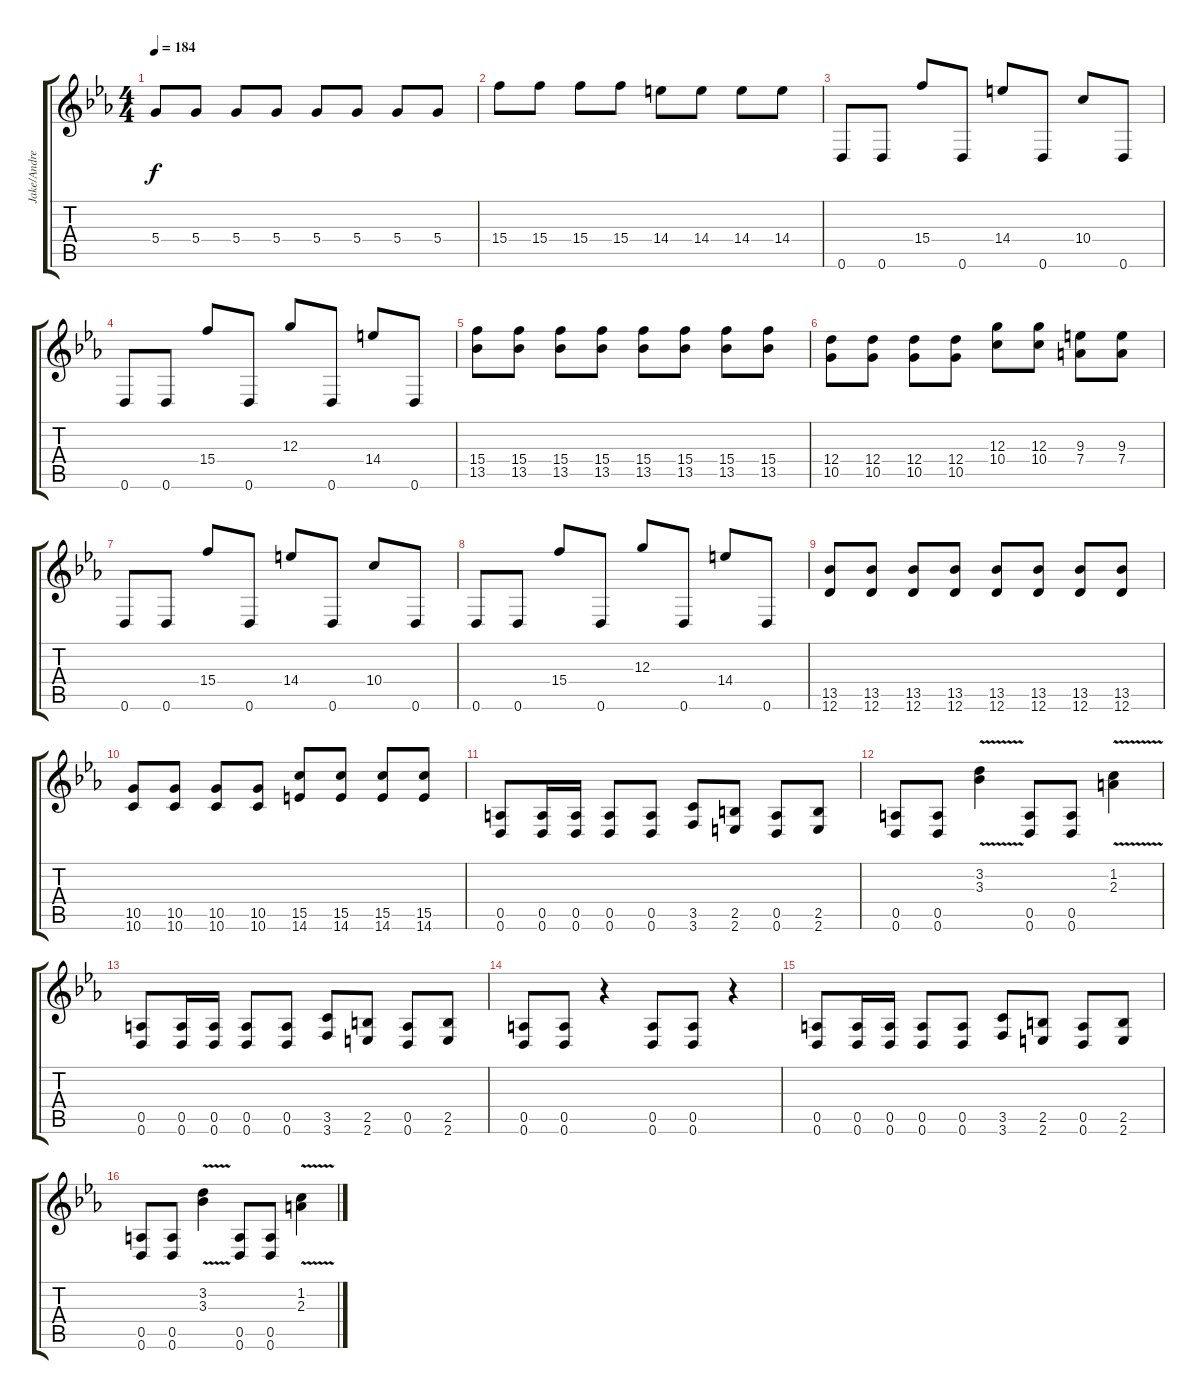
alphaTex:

\track ("Jake/Andrew" "Jake/Andre") {instrument distortionguitar}
\staff {score tabs}
\tuning (E4 B3 G3 D3 A2 D2) {hide}
\ts (4 4)
\tempo 184
\clef g2
\ks cminor
5.4.8{dy f} 5.4.8 5.4.8 5.4.8 5.4.8 5.4.8 5.4.8 5.4.8 |
15.4.8 15.4.8 15.4.8 15.4.8 14.4.8 14.4.8 14.4.8 14.4.8 |
0.6.8 0.6.8 15.4.8 0.6.8 14.4.8 0.6.8 10.4.8 0.6.8 |
0.6.8 0.6.8 15.4.8 0.6.8 12.3.8 0.6.8 14.4.8 0.6.8 |
(15.4 13.5).8 (15.4 13.5).8 (15.4 13.5).8 (15.4 13.5).8 (15.4 13.5).8 (15.4 13.5).8 (15.4 13.5).8 (15.4 13.5).8 |
(12.4 10.5).8 (12.4 10.5).8 (12.4 10.5).8 (12.4 10.5).8 (12.3 10.4).8 (12.3 10.4).8 (9.3 7.4).8 (9.3 7.4).8 |
0.6.8 0.6.8 15.4.8 0.6.8 14.4.8 0.6.8 10.4.8 0.6.8 |
0.6.8 0.6.8 15.4.8 0.6.8 12.3.8 0.6.8 14.4.8 0.6.8 |
(13.5 12.6).8 (13.5 12.6).8 (13.5 12.6).8 (13.5 12.6).8 (13.5 12.6).8 (13.5 12.6).8 (13.5 12.6).8 (13.5 12.6).8 |
(10.5 10.6).8 (10.5 10.6).8 (10.5 10.6).8 (10.5 10.6).8 (15.5 14.6).8 (15.5 14.6).8 (15.5 14.6).8 (15.5 14.6).8 |
(0.5 0.6).8 (0.5 0.6).16 (0.5 0.6).16 (0.5 0.6).8 (0.5 0.6).8 (3.5 3.6).8 (2.5 2.6).8 (0.5 0.6).8 (2.5 2.6).8 |
(0.5 0.6).8 (0.5 0.6).8 (3.2 3.3{v}).4 (0.5 0.6).8 (0.5 0.6).8 (1.2 2.3{v}).4 |
(0.5 0.6).8 (0.5 0.6).16 (0.5 0.6).16 (0.5 0.6).8 (0.5 0.6).8 (3.5 3.6).8 (2.5 2.6).8 (0.5 0.6).8 (2.5 2.6).8 |
(0.5 0.6).8 (0.5 0.6).8 r.4 (0.5 0.6).8 (0.5 0.6).8 r.4 |
(0.5 0.6).8 (0.5 0.6).16 (0.5 0.6).16 (0.5 0.6).8 (0.5 0.6).8 (3.5 3.6).8 (2.5 2.6).8 (0.5 0.6).8 (2.5 2.6).8 |
(0.5 0.6).8 (0.5 0.6).8 (3.2 3.3{v}).4 (0.5 0.6).8 (0.5 0.6).8 (1.2 2.3{v}).4
